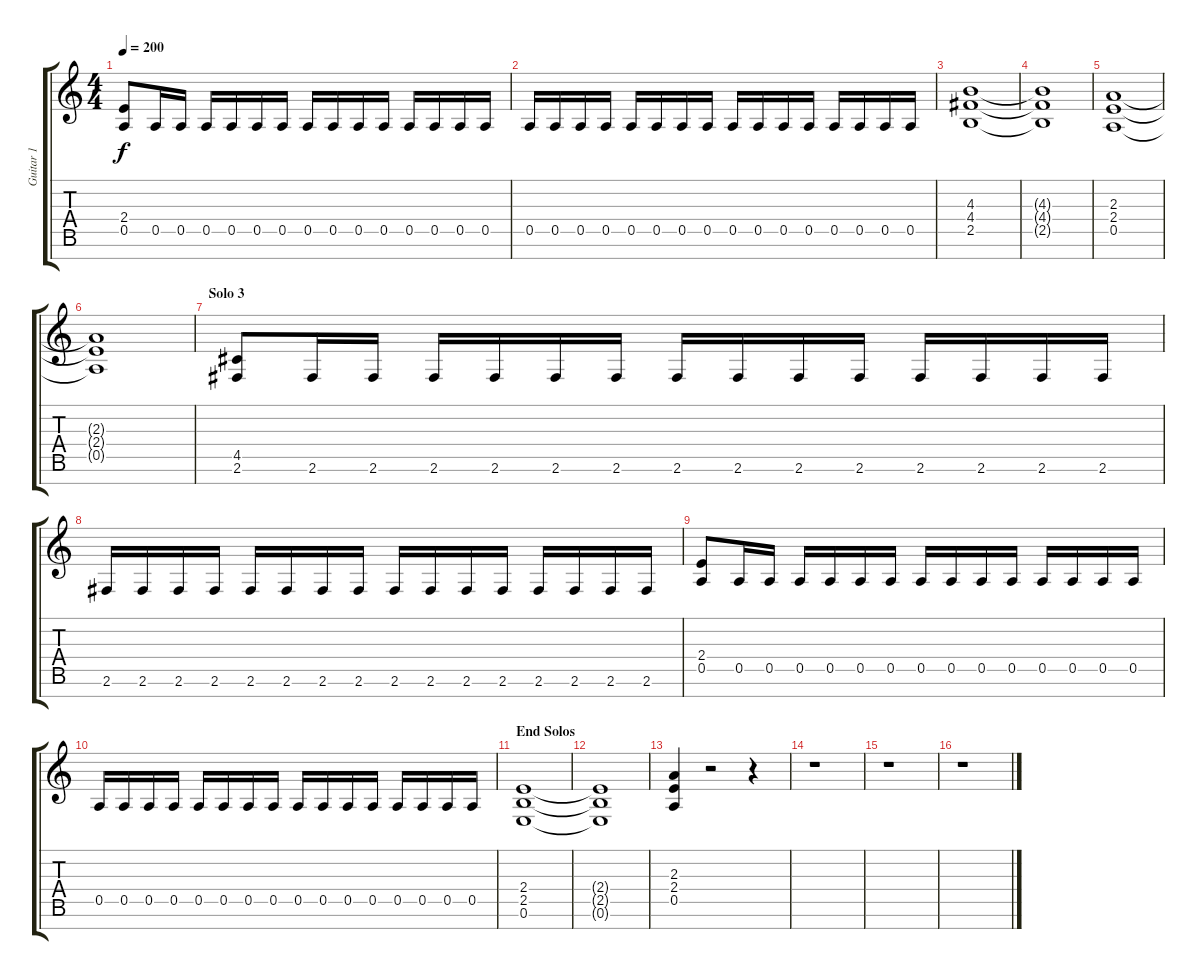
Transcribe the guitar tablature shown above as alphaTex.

\track ("Guitar 1" "Guitar 1") {instrument overdrivenguitar}
\staff {score tabs}
\tuning (E4 B3 G3 D3 A2 E2 B1) {hide}
\ts (4 4)
\section ("" "")
\tempo 200
\clef g2
\ks c
(2.4 0.5).8{dy f} 0.5.16 0.5.16 0.5.16 0.5.16 0.5.16 0.5.16 0.5.16 0.5.16 0.5.16 0.5.16 0.5.16 0.5.16 0.5.16 0.5.16 |
0.5.16 0.5.16 0.5.16 0.5.16 0.5.16 0.5.16 0.5.16 0.5.16 0.5.16 0.5.16 0.5.16 0.5.16 0.5.16 0.5.16 0.5.16 0.5.16 |
\section ("" "")
(4.3 4.4 2.5).1 |
(4.3{t} 4.4{t} 2.5{t}).1 |
(2.3 2.4 0.5).1 |
(2.3{t} 2.4{t} 0.5{t}).1 |
\section ("" "Solo 3")
(4.5 2.6).8 2.6.16 2.6.16 2.6.16 2.6.16 2.6.16 2.6.16 2.6.16 2.6.16 2.6.16 2.6.16 2.6.16 2.6.16 2.6.16 2.6.16 |
2.6.16 2.6.16 2.6.16 2.6.16 2.6.16 2.6.16 2.6.16 2.6.16 2.6.16 2.6.16 2.6.16 2.6.16 2.6.16 2.6.16 2.6.16 2.6.16 |
(2.4 0.5).8 0.5.16 0.5.16 0.5.16 0.5.16 0.5.16 0.5.16 0.5.16 0.5.16 0.5.16 0.5.16 0.5.16 0.5.16 0.5.16 0.5.16 |
0.5.16 0.5.16 0.5.16 0.5.16 0.5.16 0.5.16 0.5.16 0.5.16 0.5.16 0.5.16 0.5.16 0.5.16 0.5.16 0.5.16 0.5.16 0.5.16 |
\section ("" "End Solos")
(2.4 2.5 0.6).1 |
(2.4{t} 2.5{t} 0.6{t}).1 |
(2.3 2.4 0.5).4 r.2 r.4 |
r.1 |
r.1 |
r.1
